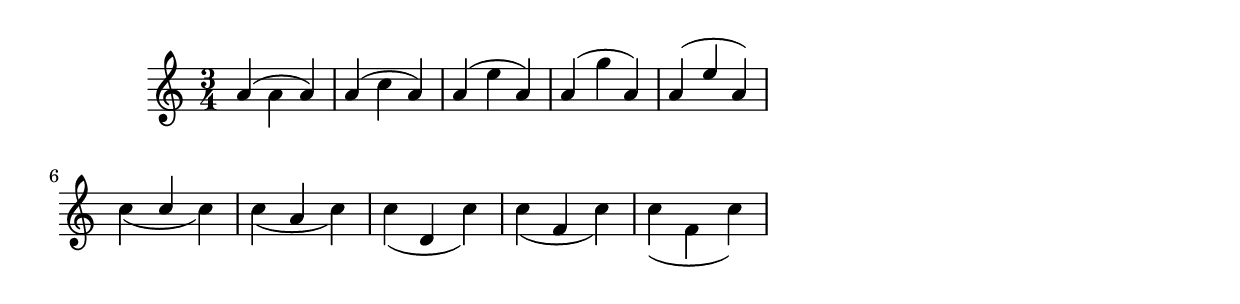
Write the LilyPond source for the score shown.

\version "1.3.146"
\header{
texidoc="
Slurs should look nice and symmetric.  The curvature may increase
only to avoid noteheads, and as little as possible.  Slurs never
run through noteheads or stems.
"
}

\score{
	\notes\relative c''{
		\time 3/4
		\slurUp
		\stemBoth a ( \stemDown a \stemBoth ) a a( c )a a( e' )a, a( g' )a,
		\stemUp a( e' )a,
		\break
		\slurDown
		\stemBoth c ( \stemUp c \stemBoth ) c c ( a ) c c( d, )c' c( f, )c'
		\stemDown c( f, )c'
	}
	\paper{
		linewidth = 120.\mm
	}
}
